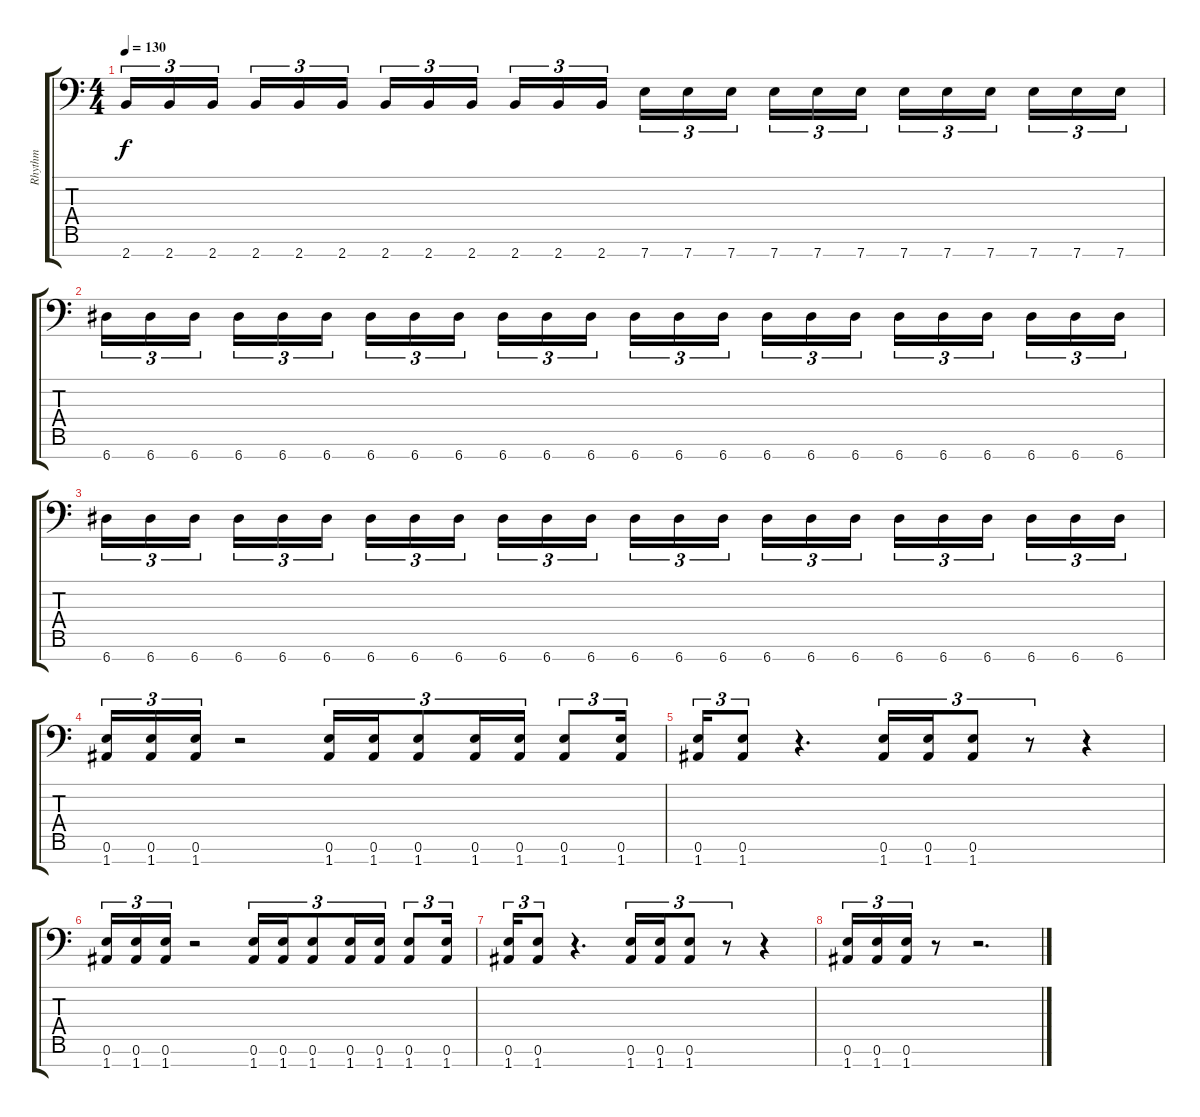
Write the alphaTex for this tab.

\track ("Rhythm" "Rhythm") {instrument distortionguitar}
\staff {score tabs}
\tuning (E4 B3 G3 D3 A2 E2 A1) {hide}
\ts (4 4)
\tempo 130
\clef f4
\ks c
2.7.16{tu (3 2) dy f} 2.7.16{tu (3 2)} 2.7.16{tu (3 2) beam splitsecondary} 2.7.16{tu (3 2)} 2.7.16{tu (3 2)} 2.7.16{tu (3 2)} 2.7.16{tu (3 2)} 2.7.16{tu (3 2)} 2.7.16{tu (3 2) beam splitsecondary} 2.7.16{tu (3 2)} 2.7.16{tu (3 2)} 2.7.16{tu (3 2)} 7.7.16{tu (3 2)} 7.7.16{tu (3 2)} 7.7.16{tu (3 2) beam splitsecondary} 7.7.16{tu (3 2)} 7.7.16{tu (3 2)} 7.7.16{tu (3 2)} 7.7.16{tu (3 2)} 7.7.16{tu (3 2)} 7.7.16{tu (3 2) beam splitsecondary} 7.7.16{tu (3 2)} 7.7.16{tu (3 2)} 7.7.16{tu (3 2)} |
6.7.16{tu (3 2)} 6.7.16{tu (3 2)} 6.7.16{tu (3 2) beam splitsecondary} 6.7.16{tu (3 2)} 6.7.16{tu (3 2)} 6.7.16{tu (3 2)} 6.7.16{tu (3 2)} 6.7.16{tu (3 2)} 6.7.16{tu (3 2) beam splitsecondary} 6.7.16{tu (3 2)} 6.7.16{tu (3 2)} 6.7.16{tu (3 2)} 6.7.16{tu (3 2)} 6.7.16{tu (3 2)} 6.7.16{tu (3 2) beam splitsecondary} 6.7.16{tu (3 2)} 6.7.16{tu (3 2)} 6.7.16{tu (3 2)} 6.7.16{tu (3 2)} 6.7.16{tu (3 2)} 6.7.16{tu (3 2) beam splitsecondary} 6.7.16{tu (3 2)} 6.7.16{tu (3 2)} 6.7.16{tu (3 2)} |
6.7.16{tu (3 2)} 6.7.16{tu (3 2)} 6.7.16{tu (3 2) beam splitsecondary} 6.7.16{tu (3 2)} 6.7.16{tu (3 2)} 6.7.16{tu (3 2)} 6.7.16{tu (3 2)} 6.7.16{tu (3 2)} 6.7.16{tu (3 2) beam splitsecondary} 6.7.16{tu (3 2)} 6.7.16{tu (3 2)} 6.7.16{tu (3 2)} 6.7.16{tu (3 2)} 6.7.16{tu (3 2)} 6.7.16{tu (3 2) beam splitsecondary} 6.7.16{tu (3 2)} 6.7.16{tu (3 2)} 6.7.16{tu (3 2)} 6.7.16{tu (3 2)} 6.7.16{tu (3 2)} 6.7.16{tu (3 2) beam splitsecondary} 6.7.16{tu (3 2)} 6.7.16{tu (3 2)} 6.7.16{tu (3 2)} |
(0.6 1.7).16{tu (3 2)} (0.6 1.7).16{tu (3 2)} (0.6 1.7).16{tu (3 2)} r.2 (0.6 1.7).16{tu (3 2)} (0.6 1.7).16{tu (3 2)} (0.6 1.7).8{tu (3 2)} (0.6 1.7).16{tu (3 2)} (0.6 1.7).16{tu (3 2)} (0.6 1.7).8{tu (3 2)} (0.6 1.7).16{tu (3 2)} |
(0.6 1.7).16{tu (3 2)} (0.6 1.7).8{tu (3 2)} r.4{d} (0.6 1.7).16{tu (3 2)} (0.6 1.7).16{tu (3 2)} (0.6 1.7).8{tu (3 2)} r.8{tu (3 2)} r.4 |
(0.6 1.7).16{tu (3 2)} (0.6 1.7).16{tu (3 2)} (0.6 1.7).16{tu (3 2)} r.2 (0.6 1.7).16{tu (3 2)} (0.6 1.7).16{tu (3 2)} (0.6 1.7).8{tu (3 2)} (0.6 1.7).16{tu (3 2)} (0.6 1.7).16{tu (3 2)} (0.6 1.7).8{tu (3 2)} (0.6 1.7).16{tu (3 2)} |
(0.6 1.7).16{tu (3 2)} (0.6 1.7).8{tu (3 2)} r.4{d} (0.6 1.7).16{tu (3 2)} (0.6 1.7).16{tu (3 2)} (0.6 1.7).8{tu (3 2)} r.8{tu (3 2)} r.4 |
(0.6 1.7).16{tu (3 2)} (0.6 1.7).16{tu (3 2)} (0.6 1.7).16{tu (3 2)} r.8 r.2{d}
